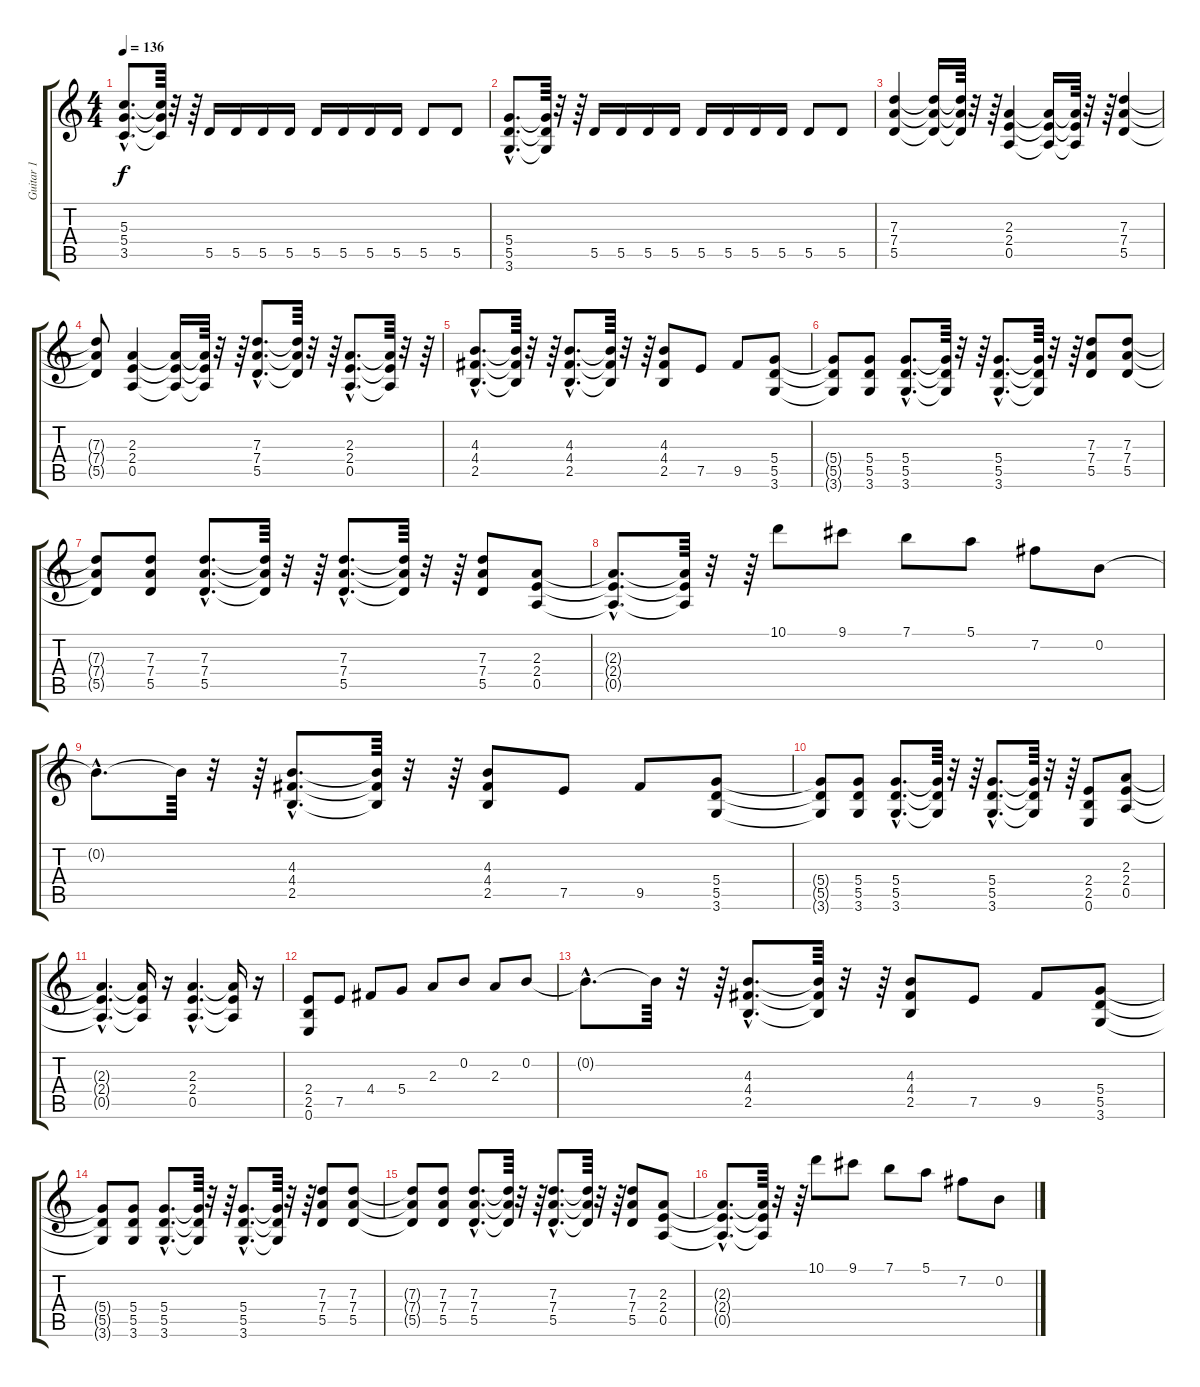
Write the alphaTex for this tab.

\track ("Guitar 1" "Guitar 1") {instrument distortionguitar}
\staff {score tabs}
\tuning (E4 B3 G3 D3 A2 E2) {hide}
\ts (4 4)
\tempo 136
\clef g2
\ks c
(5.3{hac} 5.4{hac} 3.5{hac}).8{d dy f} (5.3{t} 5.4{t} 3.5{t}).64 r.32 r.64 5.5.16 5.5.16 5.5.16 5.5.16 5.5.16 5.5.16 5.5.16 5.5.16 5.5.8 5.5.8 |
(5.4{hac} 5.5{hac} 3.6{hac}).8{d} (5.4{t} 5.5{t} 3.6{t}).64 r.32 r.64 5.5.16 5.5.16 5.5.16 5.5.16 5.5.16 5.5.16 5.5.16 5.5.16 5.5.8 5.5.8 |
(7.3 7.4 5.5).4 (7.3{t} 7.4{t} 5.5{t}).16 (7.3{t} 7.4{t} 5.5{t}).64 r.32 r.64 (2.3 2.4 0.5).4 (2.3{t} 2.4{t} 0.5{t}).16 (2.3{t} 2.4{t} 0.5{t}).64 r.32 r.64 (7.3 7.4 5.5).4 |
(7.3{t} 7.4{t} 5.5{t}).8 (2.3 2.4 0.5).4 (2.3{t} 2.4{t} 0.5{t}).16 (2.3{t} 2.4{t} 0.5{t}).64 r.32 r.64 (7.3{hac} 7.4{hac} 5.5{hac}).8{d} (7.3{t} 7.4{t} 5.5{t}).64 r.32 r.64 (2.3{hac} 2.4{hac} 0.5{hac}).8{d} (2.3{t} 2.4{t} 0.5{t}).64 r.32 r.64 |
(4.3{hac} 4.4{hac} 2.5{hac}).8{d} (4.3{t} 4.4{t} 2.5{t}).64 r.32 r.64 (4.3{hac} 4.4{hac} 2.5{hac}).8{d} (4.3{t} 4.4{t} 2.5{t}).64 r.32 r.64 (4.3 4.4 2.5).8 7.5.8 9.5.8 (5.4 5.5 3.6).8 |
(5.4{t} 5.5{t} 3.6{t}).8 (5.4 5.5 3.6).8 (5.4{hac} 5.5{hac} 3.6{hac}).8{d} (5.4{t} 5.5{t} 3.6{t}).64 r.32 r.64 (5.4{hac} 5.5{hac} 3.6{hac}).8{d} (5.4{t} 5.5{t} 3.6{t}).64 r.32 r.64 (7.3 7.4 5.5).8 (7.3 7.4 5.5).8 |
(7.3{t} 7.4{t} 5.5{t}).8 (7.3 7.4 5.5).8 (7.3{hac} 7.4{hac} 5.5{hac}).8{d} (7.3{t} 7.4{t} 5.5{t}).64 r.32 r.64 (7.3{hac} 7.4{hac} 5.5{hac}).8{d} (7.3{t} 7.4{t} 5.5{t}).64 r.32 r.64 (7.3 7.4 5.5).8 (2.3 2.4 0.5).8 |
(2.3{hac t} 2.4{hac t} 0.5{hac t}).8{d} (2.3{t} 2.4{t} 0.5{t}).64 r.32 r.64 10.1.8 9.1.8 7.1.8 5.1.8 7.2.8 0.2.8 |
0.2{hac t}.8{d} 0.2{t}.64 r.32 r.64 (4.3{hac} 4.4{hac} 2.5{hac}).8{d} (4.3{t} 4.4{t} 2.5{t}).64 r.32 r.64 (4.3 4.4 2.5).8 7.5.8 9.5.8 (5.4 5.5 3.6).8 |
(5.4{t} 5.5{t} 3.6{t}).8 (5.4 5.5 3.6).8 (5.4{hac} 5.5{hac} 3.6{hac}).8{d} (5.4{t} 5.5{t} 3.6{t}).64 r.32 r.64 (5.4{hac} 5.5{hac} 3.6{hac}).8{d} (5.4{t} 5.5{t} 3.6{t}).64 r.32 r.64 (2.4 2.5 0.6).8 (2.3 2.4 0.5).8 |
(2.3{hac t} 2.4{hac t} 0.5{hac t}).4{d} (2.3{t} 2.4{t} 0.5{t}).16 r.16 (2.3{hac} 2.4{hac} 0.5{hac}).4{d} (2.3{t} 2.4{t} 0.5{t}).16 r.16 |
(2.4 2.5 0.6).8 7.5.8 4.4.8 5.4.8 2.3.8 0.2.8 2.3.8 0.2.8 |
0.2{hac t}.8{d} 0.2{t}.64 r.32 r.64 (4.3{hac} 4.4{hac} 2.5{hac}).8{d} (4.3{t} 4.4{t} 2.5{t}).64 r.32 r.64 (4.3 4.4 2.5).8 7.5.8 9.5.8 (5.4 5.5 3.6).8 |
(5.4{t} 5.5{t} 3.6{t}).8 (5.4 5.5 3.6).8 (5.4{hac} 5.5{hac} 3.6{hac}).8{d} (5.4{t} 5.5{t} 3.6{t}).64 r.32 r.64 (5.4{hac} 5.5{hac} 3.6{hac}).8{d} (5.4{t} 5.5{t} 3.6{t}).64 r.32 r.64 (7.3 7.4 5.5).8 (7.3 7.4 5.5).8 |
(7.3{t} 7.4{t} 5.5{t}).8 (7.3 7.4 5.5).8 (7.3{hac} 7.4{hac} 5.5{hac}).8{d} (7.3{t} 7.4{t} 5.5{t}).64 r.32 r.64 (7.3{hac} 7.4{hac} 5.5{hac}).8{d} (7.3{t} 7.4{t} 5.5{t}).64 r.32 r.64 (7.3 7.4 5.5).8 (2.3 2.4 0.5).8 |
(2.3{hac t} 2.4{hac t} 0.5{hac t}).8{d} (2.3{t} 2.4{t} 0.5{t}).64 r.32 r.64 10.1.8 9.1.8 7.1.8 5.1.8 7.2.8 0.2.8
